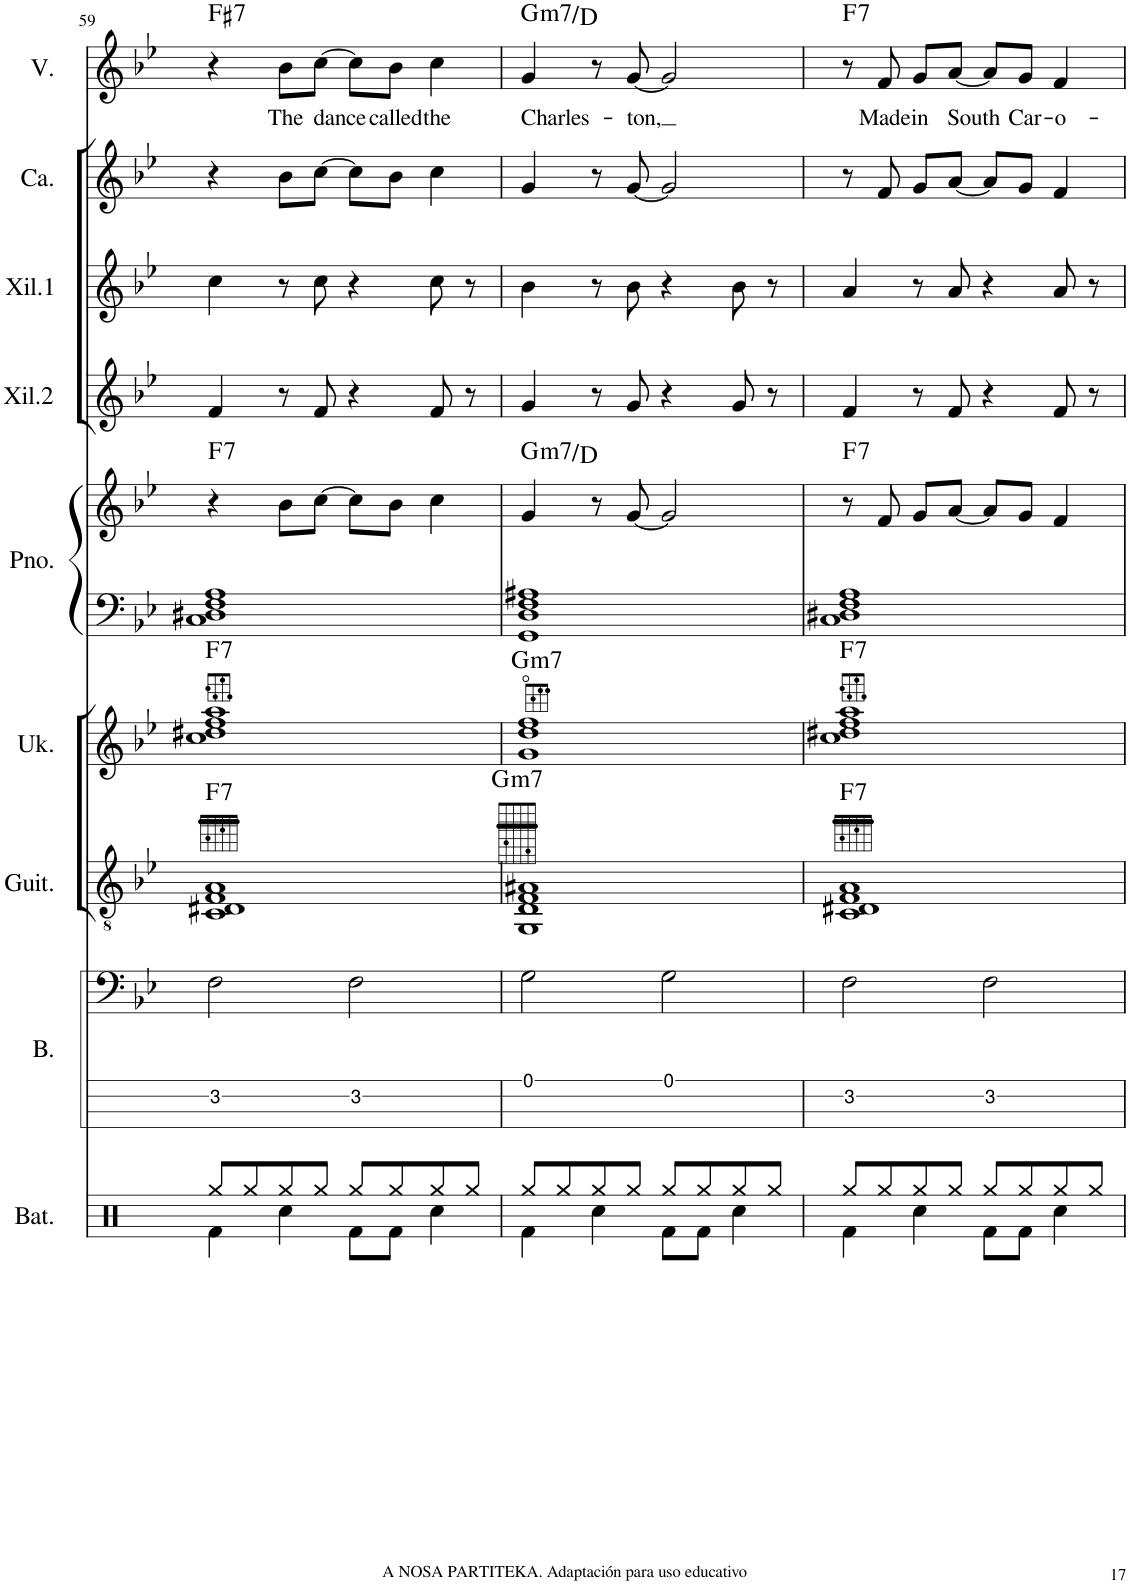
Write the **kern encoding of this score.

**kern	**kern	**kern	**kern	**harte	**kern	**harte	**kern	**kern	**harte	**kern	**kern	**kern	**kern	**text	**harte
*part9	*part8	*part8	*part7	*part7	*part6	*part6	*part5	*part5	*part5	*part4	*part3	*part2	*part1	*part1	*part1
*staff11	*staff10	*staff9	*staff8	*	*staff7	*	*staff6	*staff5	*	*staff4	*staff3	*staff2	*staff1	*staff1	*
*I"Batería	*I"Baixo	*	*I"Guitarra	*	*I"Ukelele	*	*I"Piano	*	*	*I"Xilófono 2	*I"Xilófono 1	*I"Carillón	*I"Voz	*	*
*I'Bat.	*I'B.	*	*I'Guit.	*	*I'Uk.	*	*I'Pno.	*	*	*I'Xil.2	*I'Xil.1	*I'Ca.	*I'V.	*	*
!!LO:PB:g=z
*clefX	*	*clefF4	*clefGv2	*	*clefG2	*	*clefF4	*clefG2	*	*clefG2	*clefG2	*clefG2	*clefG2	*	*
*	*Trd7c12	*Trd7c12	*	*	*	*	*	*	*	*Trd-7c-12	*Trd-7c-12	*Trd-14c-24	*	*	*
*k[b-e-]	*k[b-e-]	*k[b-e-]	*k[b-e-]	*	*k[b-e-]	*	*k[b-e-]	*k[b-e-]	*	*k[b-e-]	*k[b-e-]	*k[b-e-]	*k[b-e-]	*	*
*M4/4	*M4/4	*M4/4	*M4/4	*	*M4/4	*	*M4/4	*M4/4	*	*M4/4	*M4/4	*M4/4	*M4/4	*	*
=59	=59	=59	=59	=59	=59	=59	=59	=59	=59	=59	=59	=59	=59	=59	=59
*^	*	*	*	*	*	*	*	*	*	*	*	*	*	*	*
!	!	!	!	!	!LO:H:kt=7	!	!LO:H:kt=7	!	!	!LO:H:kt=7	!	!	!	!	!	!LO:H:kt=7
8Rgg/L	4Rf\	2F	2F\	1C 1D#X 1F 1A	F:7	1cc 1dd#X 1ff 1aa	F:7	1C 1D#X 1F 1A	4r	F:7	4f/	4cc\	4r	4r	.	F#:7
8Rgg/	.	.	.	.	.	.	.	.	.	.	.	.	.	.	.	.
!	!	!	!	!	!	!	!	!	!	!	!	!	!	!	!LO:LY:b	!
8Rgg/	4Rcc\	.	.	.	.	.	.	.	8b-\L	.	8r	8r	8b-\L	8b-\L	The	.
!	!	!	!	!	!	!	!	!	!	!	!	!	!	!	!LO:LY:b	!
8Rgg/J	.	.	.	.	.	.	.	.	[>8cc\J	.	8f/	8cc\	[>8cc\J	[>8cc\J	dance	.
8Rgg/L	8Rf\L	2F	2F\	.	.	.	.	.	8cc\L]	.	4r	4r	8cc\L]	8cc\L]	.	.
!	!	!	!	!	!	!	!	!	!	!	!	!	!	!	!LO:LY:b	!
8Rgg/	8Rf\J	.	.	.	.	.	.	.	8b-\J	.	.	.	8b-\J	8b-\J	called	.
!	!	!	!	!	!	!	!	!	!	!	!	!	!	!	!LO:LY:b	!
8Rgg/	4Rcc\	.	.	.	.	.	.	.	4cc\	.	8f/	8cc\	4cc\	4cc\	the	.
8Rgg/J	.	.	.	.	.	.	.	.	.	.	8r	8r	.	.	.	.
=60	=60	=60	=60	=60	=60	=60	=60	=60	=60	=60	=60	=60	=60	=60	=60	=60
!	!	!	!	!	!LO:H:kt=m7	!	!LO:H:kt=m7	!	!	!LO:H:kt=m7	!	!	!	!	!LO:LY:b	!LO:H:kt=m7
8Rgg/L	4Rf\	2G	2G\	1GG 1D 1F 1A#X	G:min7	1g 1dd 1ff	G:min7	1GG 1D 1F 1A#X	4g/	G:min7/5	4g/	4b-\	4g/	4g/	Charles-	G:min7/5
8Rgg/	.	.	.	.	.	.	.	.	.	.	.	.	.	.	.	.
8Rgg/	4Rcc\	.	.	.	.	.	.	.	8r	.	8r	8r	8r	8r	.	.
!	!	!	!	!	!	!	!	!	!	!	!	!	!	!	!LO:LY:b	!
8Rgg/J	.	.	.	.	.	.	.	.	[<8g/	.	8g/	8b-\	[<8g/	[<8g/	-ton,	.
8Rgg/L	8Rf\L	2G	2G\	.	.	.	.	.	2g/]	.	4r	4r	2g/]	2g/]	.	.
8Rgg/	8Rf\J	.	.	.	.	.	.	.	.	.	.	.	.	.	.	.
8Rgg/	4Rcc\	.	.	.	.	.	.	.	.	.	8g/	8b-\	.	.	.	.
8Rgg/J	.	.	.	.	.	.	.	.	.	.	8r	8r	.	.	.	.
=61	=61	=61	=61	=61	=61	=61	=61	=61	=61	=61	=61	=61	=61	=61	=61	=61
!	!	!	!	!	!LO:H:kt=7	!	!LO:H:kt=7	!	!	!LO:H:kt=7	!	!	!	!	!	!LO:H:kt=7
8Rgg/L	4Rf\	2F	2F\	1C 1D#X 1F 1A	F:7	1cc 1dd#X 1ff 1aa	F:7	1C 1D#X 1F 1A	8r	F:7	4f/	4a/	8r	8r	.	F:7
!	!	!	!	!	!	!	!	!	!	!	!	!	!	!	!LO:LY:b	!
8Rgg/	.	.	.	.	.	.	.	.	8f/	.	.	.	8f/	8f/	Made	.
!	!	!	!	!	!	!	!	!	!	!	!	!	!	!	!LO:LY:b	!
8Rgg/	4Rcc\	.	.	.	.	.	.	.	8g/L	.	8r	8r	8g/L	8g/L	in	.
!	!	!	!	!	!	!	!	!	!	!	!	!	!	!	!LO:LY:b	!
8Rgg/J	.	.	.	.	.	.	.	.	[<8a/J	.	8f/	8a/	[<8a/J	[<8a/J	South	.
8Rgg/L	8Rf\L	2F	2F\	.	.	.	.	.	8a/L]	.	4r	4r	8a/L]	8a/L]	.	.
!	!	!	!	!	!	!	!	!	!	!	!	!	!	!	!LO:LY:b	!
8Rgg/	8Rf\J	.	.	.	.	.	.	.	8g/J	.	.	.	8g/J	8g/J	Car-	.
!	!	!	!	!	!	!	!	!	!	!	!	!	!	!	!LO:LY:b	!
8Rgg/	4Rcc\	.	.	.	.	.	.	.	4f/	.	8f/	8a/	4f/	4f/	-o-	.
8Rgg/J	.	.	.	.	.	.	.	.	.	.	8r	8r	.	.	.	.
*v	*v	*	*	*	*	*	*	*	*	*	*	*	*	*	*	*
=	=	=	=	=	=	=	=	=	=	=	=	=	=	=	=
*-	*-	*-	*-	*-	*-	*-	*-	*-	*-	*-	*-	*-	*-	*-	*-
